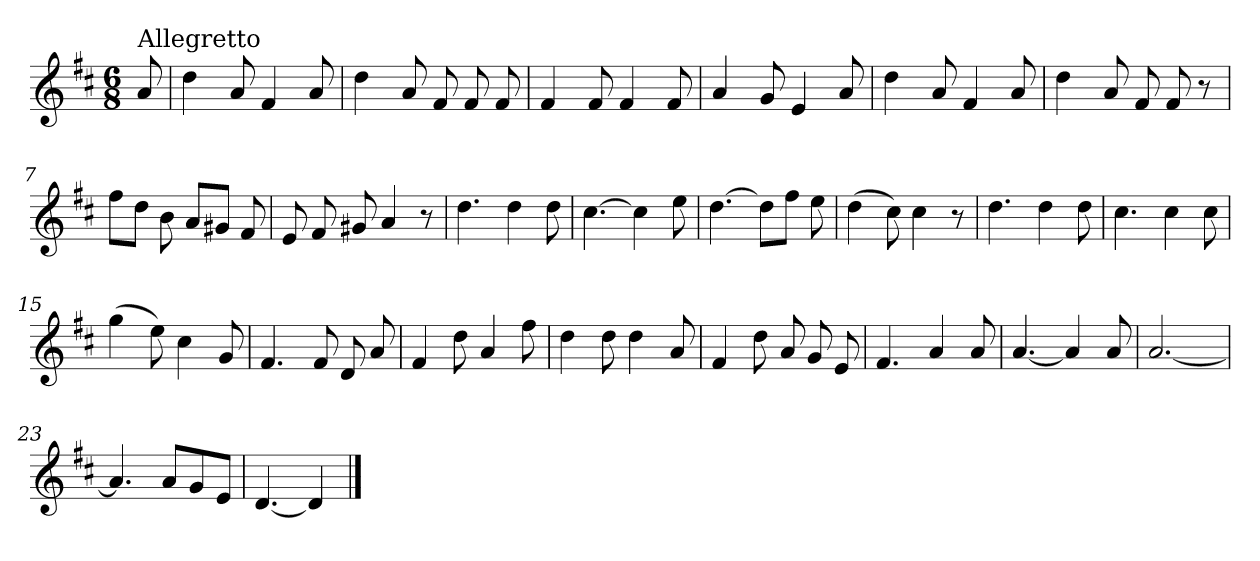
**kern
*part1
*staff1
*clefG2
*k[f#c#]
*D:
*M6/8
=
!LO:TX:a:t=Allegretto
8a/
=1
4dd\
8a/
4f#/
8a/
=2
4dd\
8a/
8f#/
8f#/
8f#/
=3
4f#/
8f#/
4f#/
8f#/
=4
4a/
8g/
4e/
8a/
=5
4dd\
8a/
4f#/
8a/
!!LO:LB:g=z
=6
4dd\
8a/
8f#/
8f#/
8r
=7
8ff#\L
8dd\J
8b\
8a/L
8g#X/J
8f#/
=8
8e/
8f#/
8g#X/
4a/
8r
=9
4.dd\
4dd\
8dd\
=10
[4.cc#\
4cc#\]
8ee\
=11
[4.dd\
8dd\L]
8ff#\J
8ee\
=12
(>4dd\
8cc#\)
4cc#\
8r
!!LO:LB:g=z
=13
4.dd\
4dd\
8dd\
=14
4.cc#\
4cc#\
8cc#\
=15
(>4gg\
8ee\)
4cc#\
8g/
=16
4.f#/
8f#/
8d/
8a/
=17
4f#/
8dd\
4a/
8ff#\
=18
4dd\
8dd\
4dd\
8a/
=19
4f#/
8dd\
8a/
8g/
8e/
!!LO:LB:g=z
=20
4.f#/
4a/
8a/
=21
[4.a/
4a/]
8a/
=22
[2.a/
=23
4.a/]
8a/L
8g/
8e/J
=24
[4.d/
4d/]
==
*-
